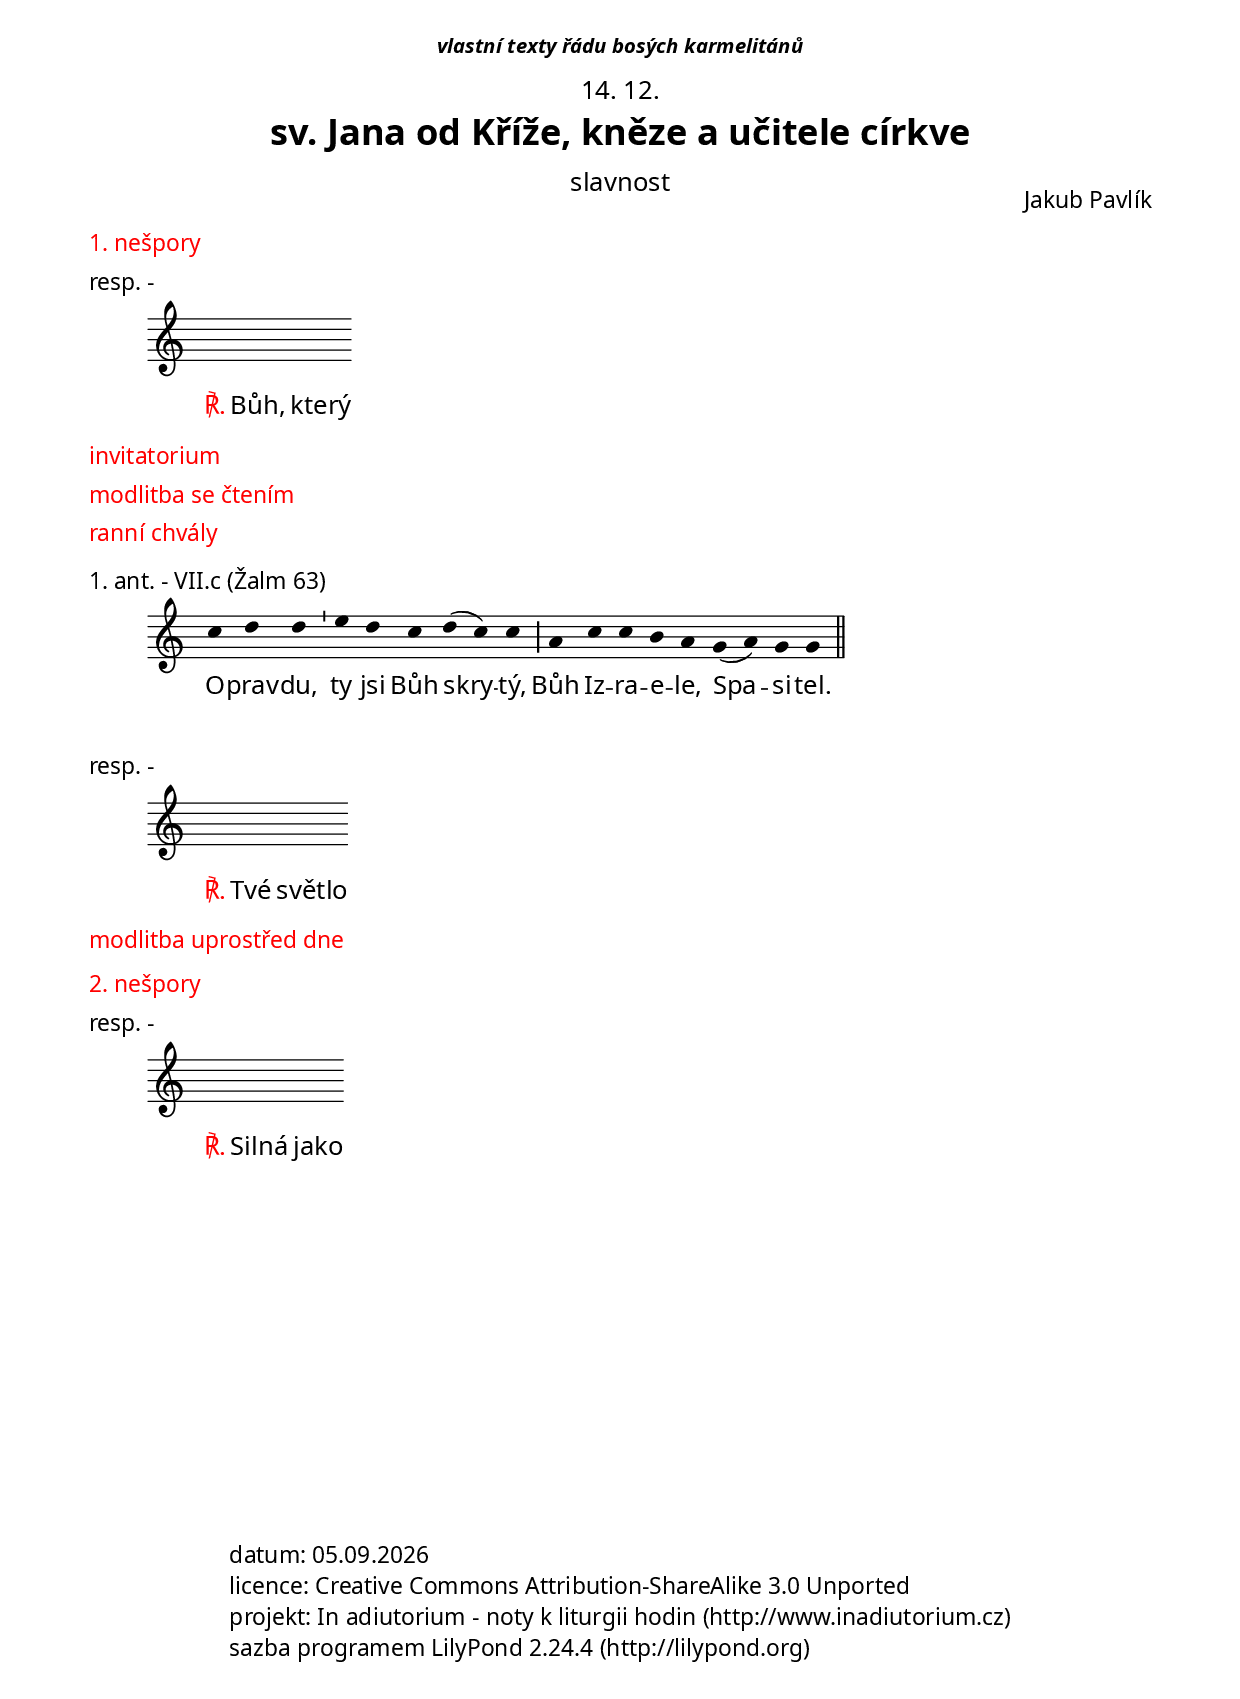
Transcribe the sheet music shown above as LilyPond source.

\version "2.18.0"

\include "../../spolecne.ly"
\include "../../spolecne/reholni.ly"
\include "../../dilyresponsorii.ly"
\version "2.12.0"

textyOCD = "vlastní texty řádu bosých karmelitánů"


\header {
  title = \markup\titleSvatek
            "sv. Jana od Kříže, kněze a učitele církve"
            slavnost
            "14. 12."
            \textyOCD
  composer = "Jakub Pavlík"
}

\markup {\nadpisHodinka {"1. nešpory"}}

\score {
  \relative c' {
    \choralniRezim

  }
  \addlyrics {
    V modlitbě otevřel svá ústa, a Pán ho naplnil duchem moudrosti a poznání.
  }
  \header {
    quid = "1. ant."
    modus = ""
    differentia = ""
    psalmus = "Žalm 113"
    id = "1ne-a1"
    piece = \markup {\sestavTitulek}
  }
}

\score {
  \relative c' {
    \choralniRezim

  }
  \addlyrics {
    Pán mu dal skryté poklady a utajená bohatství.
  }
  \header {
    quid = "2. ant."
    modus = ""
    differentia = ""
    psalmus = "Žalm 146"
    id = "1ne-a2"
    piece = \markup {\sestavTitulek}
  }
}

\score {
  \relative c' {
    \choralniRezim

  }
  \addlyrics {
    Ani oko nevidělo, ani ucho neslyšelo a na mysl lidskou nevstoupilo, co Bůh připravil těm, kteří ho milují.
  }
  \header {
    quid = "3. ant."
    modus = ""
    differentia = ""
    psalmus = "Zj 4"
    id = "1ne-a3"
    piece = \markup {\sestavTitulek}
  }
}

\score {
  \relative c' {
    \choralniRezim

    % R
    \neviditelna a

    % V
    \neviditelna a

    % R
    \neviditelna a

    % Slava
  }
  \addlyrics {
    \Response Bůh, který řekl: Ze tmy ať zazáří světlo,_*
    zazářil i v našich srdcích.
    \Verse Abychom poznali Boží slávu, která září z tváře Kristovy._*
    \Response Zazářil i v našich srdcích.
    \textRespDoxologie
  }
  \header {
    quid = "resp."
    modus = ""
    id = "1ne-r"
    piece = \markup {\sestavTitulekResp}
  }
}

\score {
  \relative c' {
    \choralniRezim

  }
  \addlyrics {
    Hledal jsem moudrost v modlitbě a jejím poznáním jsem pro sebe nalezl velké bohatství.
  }
  \header {
    quid = "ant. k Magnificat"
    modus = ""
    differentia = ""
    psalmus = ""
    id = "1ne-amag"
    piece = \markup {\sestavTitulekBezZalmu}
  }
}

\markup {\nadpisHodinka {"invitatorium"}}

\score {
  \relative c' {
    \choralniRezim

  }
  \addlyrics {
    Pojďme, klaňme se Kristu, jedinému Slovu Otce.
  }
  \header {
    quid = "ant."
    modus = ""
    differentia = ""
    psalmus = ""
    id = "invit"
    piece = \markup {\sestavTitulekBezZalmu}
  }
}

\markup {\nadpisHodinka {"modlitba se čtením"}}

\score {
  \relative c' {
    \choralniRezim

  }
  \addlyrics {
    Bůh nás předurčil, abychom byli ve shodě s obrazem jeho Syna.
  }
  \header {
    quid = "1. ant."
    modus = ""
    differentia = ""
    psalmus = "Žalm 16"
    id = "mc-a1"
    piece = \markup {\sestavTitulek}
  }
}

\score {
  \relative c' {
    \choralniRezim

  }
  \addlyrics {
    Rozhodl jsem se, že u vás nechci znát nic jiného než Ježíše Krista, a to Ukřižovaného.
  }
  \header {
    quid = "2. ant."
    modus = ""
    differentia = ""
    psalmus = "Žalm 34-I"
    id = "mc-a2"
    piece = \markup {\sestavTitulek}
  }
}

\score {
  \relative c' {
    \choralniRezim

  }
  \addlyrics {
    Pro mě je život Kristus a smrt je pro mě zisk.
  }
  \header {
    quid = "3. ant."
    modus = ""
    differentia = ""
    psalmus = "Žalm 34-II"
    id = "mc-a3"
    piece = \markup {\sestavTitulek}
  }
}

\score {
  \relative c' {
    \choralniRezim

  }
  \addlyrics {
    Vzhůru, vystupme na Hospodinovu horu,
    na horu, na níž zatoužil sídlit On sám;
    na této hoře přebývá jen čest a sláva Boží.
  }
  \header {
    quid = "ant. ke kantikům vigilie"
    modus = ""
    differentia = ""
    psalmus = ""
    id = "mc-avig"
    piece = \markup {\sestavTitulekBezZalmu}
  }
}

\markup {\nadpisHodinka {"ranní chvály"}}

\score {
  \relative c'' {
    \choralniRezim
    c4 d d \barMin
    e d c d( c) c \barMaior
    a c c b a g( a) g g \barFinalis
  }
  \addlyrics {
    O -- prav -- du,
    ty jsi Bůh skry -- tý,
    Bůh Iz -- ra -- e -- le, Spa -- si -- tel.
  }
  \header {
    quid = "1. ant."
    modus = "VII"
    differentia = "c"
    psalmus = "Žalm 63"
    fial = "antifony/velikonoce_tyden1_6patek.ly#rch-a2?-aleluja"
    id = "rch-a1"
    piece = \markup {\sestavTitulek}
  }
}

\score {
  \relative c' {
    \choralniRezim

  }
  \addlyrics {
    Patří vám všechno, vy však patříte Kristu a Kristus patří Bohu.
  }
  \header {
    quid = "2. ant."
    modus = ""
    differentia = ""
    psalmus = "Dan 3-III"
    id = "rch-a2"
    piece = \markup {\sestavTitulek}
  }
}

\score {
  \relative c' {
    \choralniRezim

  }
  \addlyrics {
    Z celého srdce zpívejte písně Pánu, jak je Duch vnuká ke chvále Páně.
  }
  \header {
    quid = "3. ant."
    modus = ""
    differentia = ""
    psalmus = "Žalm 149"
    id = "rch-a3"
    piece = \markup {\sestavTitulek}
  }
}

\score {
  \relative c' {
    \choralniRezim

    % R
    \neviditelna a

    % V
    \neviditelna a

    % R
    \neviditelna a

    % Slava
  }
  \addlyrics {
    \Response Tvé světlo zazáří v temnotách,_*
    noc jako den se rozjasní.
    \Verse Hospodin naplní tvou duši světlem,_*
    \Response noc jako den se rozjasní.
    \textRespDoxologie
  }
  \header {
    quid = "resp."
    modus = ""
    id = "rch-r"
    piece = \markup {\sestavTitulekResp}
  }
}

\score {
  \relative c' {
    \choralniRezim

  }
  \addlyrics {
    Dokud máte světlo, věřte v to světlo, abyste byli děti světla.
  }
  \header {
    quid = "ant. k Benedictus"
    modus = ""
    differentia = ""
    psalmus = ""
    id = "rch-aben"
    piece = \markup {\sestavTitulekBezZalmu}
  }
}

\markup {\nadpisHodinka {"modlitba uprostřed dne"}}

\score {
  \relative c' {
    \choralniRezim

  }
  \addlyrics {
    Kdo chce jít za mnou, ať zapře sám sebe, vezme svůj kříž a následuje mě.
  }
  \header {
    quid = "ant. dopoledne"
    modus = ""
    differentia = ""
    psalmus = ""
    id = "tercie"
    piece = \markup {\sestavTitulekBezZalmu}
  }
}

\score {
  \relative c' {
    \choralniRezim

  }
  \addlyrics {
    Kdo přichází k Bohu, musí věřit, neboť spravedlivý bude žít z víry.
  }
  \header {
    quid = "ant. v poledne"
    modus = ""
    differentia = ""
    psalmus = ""
    id = "sexta"
    piece = \markup {\sestavTitulekBezZalmu}
  }
}

\score {
  \relative c' {
    \choralniRezim

  }
  \addlyrics {
    V mlčení a naději bude vaše síla.
  }
  \header {
    quid = "ant. odpoledne"
    modus = ""
    differentia = ""
    psalmus = ""
    id = "nona"
    piece = \markup {\sestavTitulekBezZalmu}
  }
}

\markup {\nadpisHodinka {"2. nešpory"}}

\score {
  \relative c' {
    \choralniRezim

  }
  \addlyrics {
    Bůh nás miloval svou velikou láskou a přivedl nás k životu zároveň s Kristem.
  }
  \header {
    quid = "1. ant."
    modus = ""
    differentia = ""
    psalmus = "Žalm 15"
    id = "2ne-a1"
    piece = \markup {\sestavTitulek}
  }
}

\score {
  \relative c' {
    \choralniRezim

  }
  \addlyrics {
    My jsme poznali lásku, kterou má Bůh k nám, a uvěřili jsme v ni.
  }
  \header {
    quid = "2. ant."
    modus = ""
    differentia = ""
    psalmus = "Žalm 112"
    id = "2ne-a2"
    piece = \markup {\sestavTitulek}
  }
}

\score {
  \relative c' {
    \choralniRezim

  }
  \addlyrics {
    Boží láska je nám vylita do srdce skrze Ducha Svatého, který nám byl dán.
  }
  \header {
    quid = "3. ant."
    modus = ""
    differentia = ""
    psalmus = "Ef 1"
    id = "2ne-a3"
    piece = \markup {\sestavTitulek}
  }
}

\score {
  \relative c' {
    \choralniRezim

    % R
    \neviditelna a

    % V
    \neviditelna a

    % R
    \neviditelna a

    % Slava
  }
  \addlyrics {
    \Response Silná jako smrt je láska,_*
    žár její je žár ohně, plamen Hospodinův.
    \Verse Kdo by nás mohl odloučit od lásky Kristovy?_*
    \Response Žár její je žár ohně, plamen Hospodinův.
    \textRespDoxologie
  }
  \header {
    quid = "resp."
    modus = ""
    id = "2ne-r"
    piece = \markup {\sestavTitulekResp}
  }
}

\score {
  \relative c' {
    \choralniRezim

  }
  \addlyrics {
    Otče, chci, aby tam, kde jsem já, byli se mnou i ti, které jsi mi dal;
    aby láska, kterou jsi mě miloval, byla v nich a abych byl i já v nich.
  }
  \header {
    quid = "ant. k Magnificat"
    modus = ""
    differentia = ""
    psalmus = ""
    id = "2ne-amag"
    piece = \markup {\sestavTitulekBezZalmu}
  }
}
